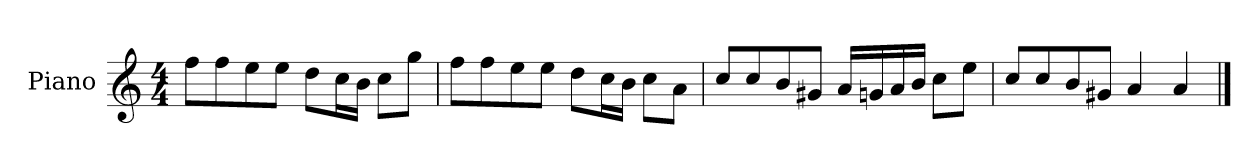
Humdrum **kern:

**kern
*part1
*staff1
*I"Piano
*I'P-no
*clefG2
*k[]
*M4/4
*MM90
=1
8ff\L
8ff\
8ee\
8ee\J
8dd\L
16cc\L
16b\JJ
8cc\L
8gg\J
=2
8ff\L
8ff\
8ee\
8ee\J
8dd\L
16cc\L
16b\JJ
8cc\L
8a\J
=3
8cc/L
8cc/
8b/
8g#X/J
16a/LL
16gn/
16a/
16b/JJ
8cc\L
8ee\J
=4
8cc/L
8cc/
8b/
8g#X/J
4a/
4a/
==
*-
